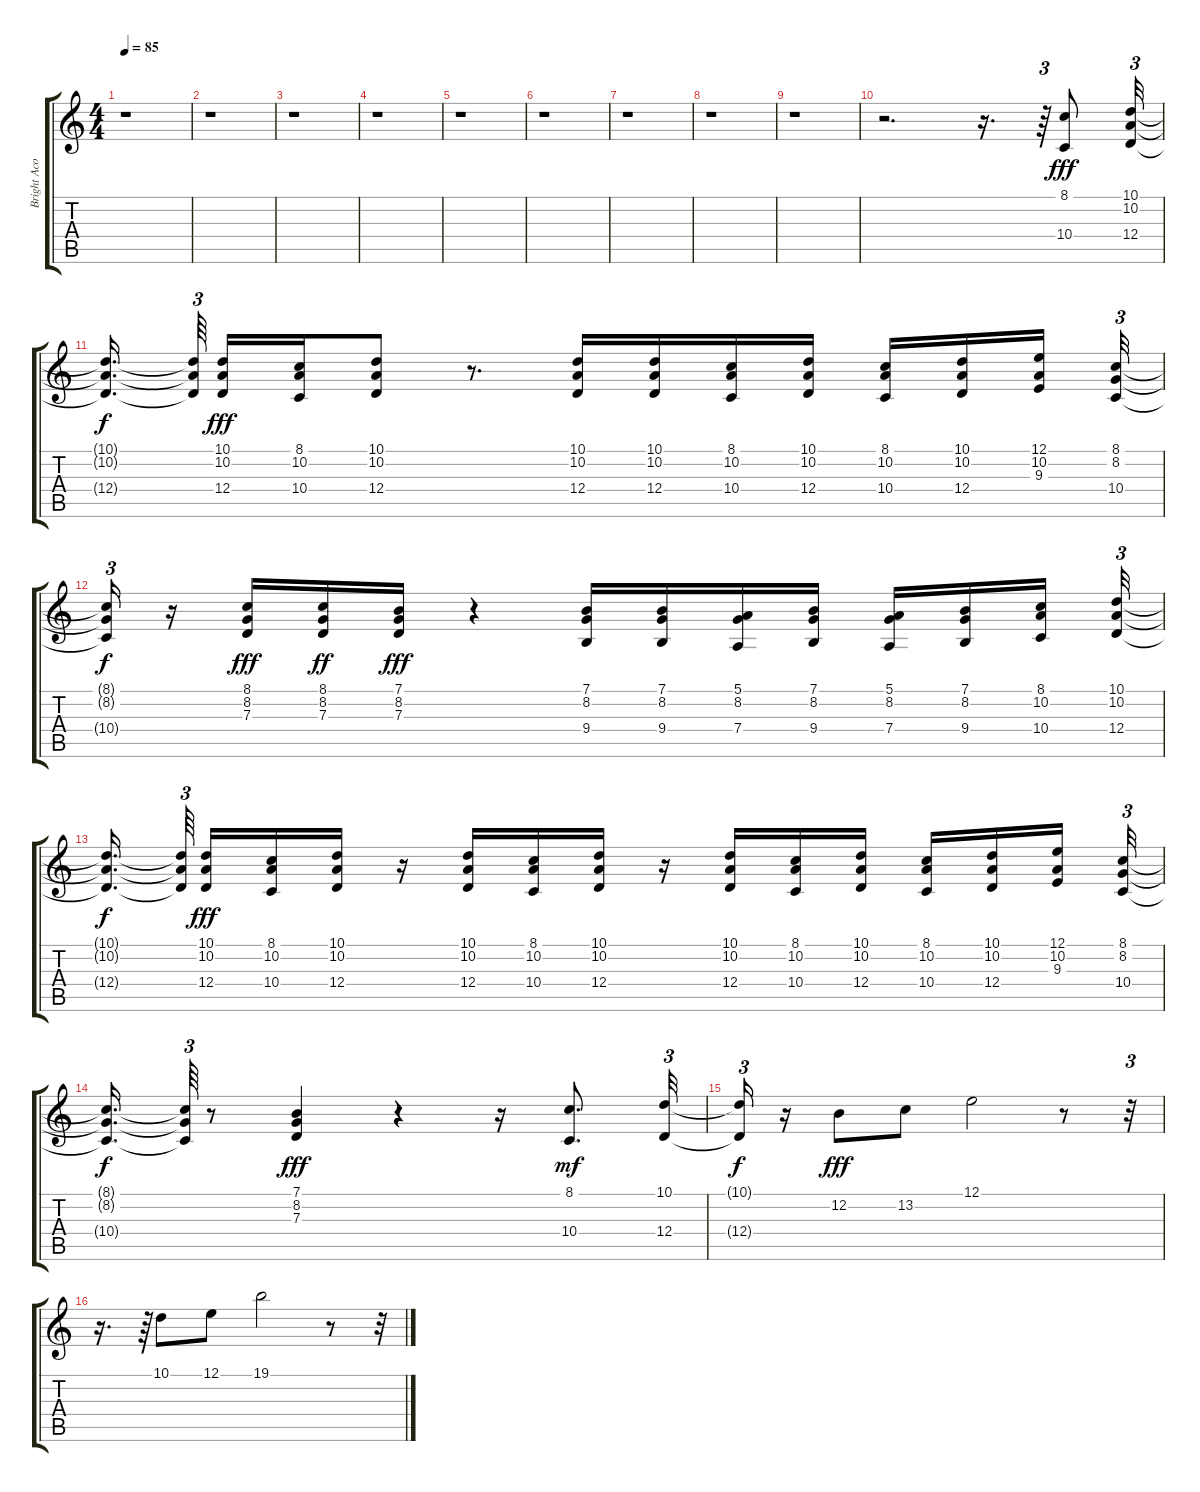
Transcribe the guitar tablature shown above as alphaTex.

\track ("Bright Acoustic" "Bright Aco") {instrument brightacousticpiano}
\staff {score tabs}
\tuning (E4 B3 G3 D3 A2 E2) {hide}
\ts (4 4)
\tempo 85
\clef g2
\ks c
r.1{dy fff} |
r.1 |
r.1 |
r.1 |
r.1 |
r.1 |
r.1 |
r.1 |
r.1 |
r.2{d} r.16{d} r.64{tu (3 2)} (8.1 10.4).8 (10.1 10.2 12.4).32{tu (3 2)} |
(10.1{t} 10.2{t} 12.4{t}).16{d dy f beam splitsecondary} (10.1{t} 10.2{t} 12.4{t}).64{tu (3 2) beam splitsecondary} (10.1 10.2 12.4).16{dy fff} (8.1 10.2 10.4).16 (10.1 10.2 12.4).8 r.8{d} (10.1 10.2 12.4).16 (10.1 10.2 12.4).16 (8.1 10.2 10.4).16 (10.1 10.2 12.4).16 (8.1 10.2 10.4).16 (10.1 10.2 12.4).16 (12.1 10.2 9.3).16{beam splitsecondary} (8.1 8.2 10.4).32{tu (3 2)} |
(8.1{t} 8.2{t} 10.4{t}).16{tu (3 2) dy f} r.16 (8.1 8.2 7.3).16{dy fff} (8.1 8.2 7.3).16{dy ff} (7.1 8.2 7.3).16{dy fff} r.4 (7.1 8.2 9.4).16 (7.1 8.2 9.4).16 (5.1 8.2 7.4).16 (7.1 8.2 9.4).16 (5.1 8.2 7.4).16 (7.1 8.2 9.4).16 (8.1 10.2 10.4).16{beam splitsecondary} (10.1 10.2 12.4).32{tu (3 2)} |
(10.1{t} 10.2{t} 12.4{t}).16{d dy f beam splitsecondary} (10.1{t} 10.2{t} 12.4{t}).64{tu (3 2) beam splitsecondary} (10.1 10.2 12.4).16{dy fff} (8.1 10.2 10.4).16 (10.1 10.2 12.4).16 r.16 (10.1 10.2 12.4).16 (8.1 10.2 10.4).16 (10.1 10.2 12.4).16 r.16 (10.1 10.2 12.4).16 (8.1 10.2 10.4).16 (10.1 10.2 12.4).16 (8.1 10.2 10.4).16 (10.1 10.2 12.4).16 (12.1 10.2 9.3).16{beam splitsecondary} (8.1 8.2 10.4).32{tu (3 2)} |
(8.1{t} 8.2{t} 10.4{t}).16{d dy f} (8.1{t} 8.2{t} 10.4{t}).64{tu (3 2)} r.8 (7.1 8.2 7.3).4{dy fff} r.4 r.16 (8.1 10.4).8{d dy mf} (10.1 12.4).32{tu (3 2)} |
(10.1{t} 12.4{t}).16{tu (3 2) dy f} r.16 12.2.8{dy fff} 13.2.8 12.1.2 r.8 r.32{tu (3 2)} |
r.16{d} r.64{tu (3 2)} 10.1.8 12.1.8 19.1.2 r.8 r.32{tu (3 2)}
